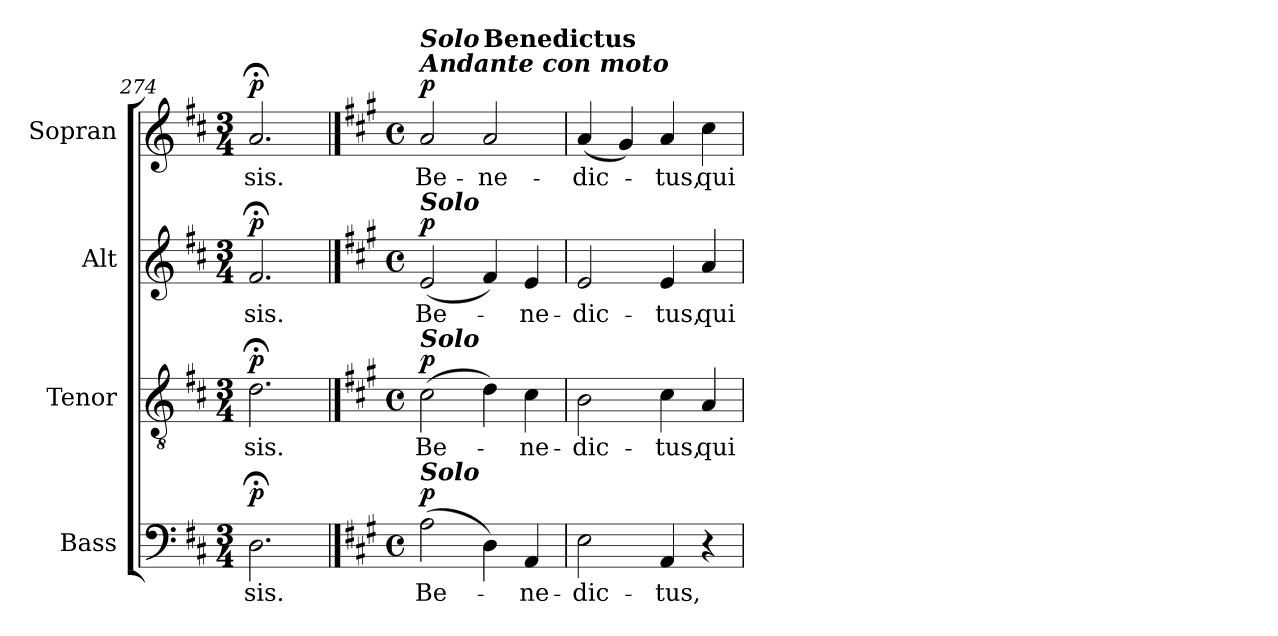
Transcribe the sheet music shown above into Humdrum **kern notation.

**kern	**text	**dynam	**kern	**text	**dynam	**kern	**text	**dynam	**kern	**text	**dynam
*part4	*part4	*part4	*part3	*part3	*part3	*part2	*part2	*part2	*part1	*part1	*part1
*staff4	*staff4	*staff4	*staff3	*staff3	*staff3	*staff2	*staff2	*staff2	*staff1	*staff1	*staff1
*I"Bass	*	*	*I"Tenor	*	*	*I"Alt	*	*	*I"Sopran	*	*
*I'B.	*	*	*I'T.	*	*	*I'A.	*	*	*I'S.	*	*
*clefF4	*	*	*clefGv2	*	*	*clefG2	*	*	*clefG2	*	*
*k[f#c#]	*	*	*k[f#c#]	*	*	*k[f#c#]	*	*	*k[f#c#]	*	*
*D:	*	*	*D:	*	*	*D:	*	*	*D:	*	*
*M3/4	*	*	*M3/4	*	*	*M3/4	*	*	*M3/4	*	*
=274	=274	=274	=274	=274	=274	=274	=274	=274	=274	=274	=274
!	!LO:LY:b	!LO:DY:a	!	!LO:LY:b	!LO:DY:a	!	!LO:LY:b	!LO:DY:a	!	!LO:LY:b	!LO:DY:a
2.D;<\	-sis.	p	2.d;<\	-sis.	p	2.f#;</	-sis.	p	2.a;</	-sis.	p
!!LO:LB:g=z
==275	==275	==275	==275	==275	==275	==275	==275	==275	==275	==275	==275
*k[f#c#g#]	*	*	*k[f#c#g#]	*	*	*k[f#c#g#]	*	*	*k[f#c#g#]	*	*
*A:	*	*	*A:	*	*	*A:	*	*	*A:	*	*
*M4/4	*	*	*M4/4	*	*	*M4/4	*	*	*M4/4	*	*
*met(c)	*	*	*met(c)	*	*	*met(c)	*	*	*met(c)	*	*
!	!	!	!	!	!	!	!	!	!LO:TX:a:Bi:t=Andante con moto	!	!
!	!	!	!	!	!	!	!	!	!LO:TX:a:Bi:t=Solo	!	!
!	!	!	!	!	!	!LO:TX:a:Bi:t=Solo	!	!	!	!	!
!	!	!	!LO:TX:a:Bi:t=Solo	!	!	!	!	!	!	!	!
!LO:TX:a:Bi:t=Solo	!	!	!	!	!	!	!	!	!	!	!
!	!LO:LY:b	!LO:DY:a	!	!LO:LY:b	!LO:DY:a	!	!LO:LY:b	!LO:DY:a	!	!LO:LY:b	!LO:DY:a
(>2A\	Be-	p	(>2c#\	Be-	p	(<2e/	Be-	p	2a/	Be-	p
!	!	!	!	!	!	!	!	!	!LO:TX:a:B:t=Benedictus	!	!
!	!	!	!	!	!	!	!	!	!	!LO:LY:b	!
4D\)	.	.	4d\)	.	.	4f#/)	.	.	2a/	-ne-	.
!	!LO:LY:b	!	!	!LO:LY:b	!	!	!LO:LY:b	!	!	!	!
4AA/	-ne-	.	4c#\	-ne-	.	4e/	-ne-	.	.	.	.
=276	=276	=276	=276	=276	=276	=276	=276	=276	=276	=276	=276
!	!LO:LY:b	!	!	!LO:LY:b	!	!	!LO:LY:b	!	!	!LO:LY:b	!
2E\	-dic-	.	2B\	-dic-	.	2e/	-dic-	.	(<4a/	-dic-	.
.	.	.	.	.	.	.	.	.	4g#/)	.	.
!	!LO:LY:b	!	!	!LO:LY:b	!	!	!LO:LY:b	!	!	!LO:LY:b	!
4AA/	-tus,	.	4c#\	-tus,	.	4e/	-tus,	.	4a/	-tus,	.
!	!	!	!	!LO:LY:b	!	!	!LO:LY:b	!	!	!LO:LY:b	!
4r	.	.	4A/	qui	.	4a/	qui	.	4cc#\	qui	.
=	=	=	=	=	=	=	=	=	=	=	=
*-	*-	*-	*-	*-	*-	*-	*-	*-	*-	*-	*-
